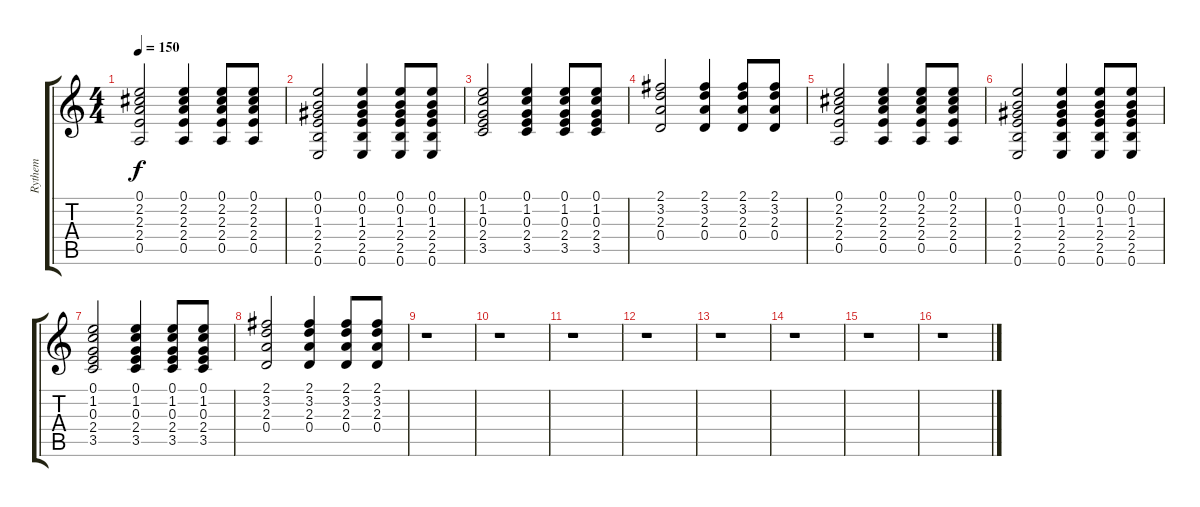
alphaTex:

\track ("Rythem" "Rythem") {instrument acousticguitarsteel}
\staff {score tabs}
\tuning (E4 B3 G3 D3 A2 E2) {hide}
\ts (4 4)
\tempo 150
\clef g2
\ks c
(0.1 2.2 2.3 2.4 0.5).2{dy f} (0.1 2.2 2.3 2.4 0.5).4 (0.1 2.2 2.3 2.4 0.5).8 (0.1 2.2 2.3 2.4 0.5).8 |
(0.1 0.2 1.3 2.4 2.5 0.6).2 (0.1 0.2 1.3 2.4 2.5 0.6).4 (0.1 0.2 1.3 2.4 2.5 0.6).8 (0.1 0.2 1.3 2.4 2.5 0.6).8 |
(0.1 1.2 0.3 2.4 3.5).2 (0.1 1.2 0.3 2.4 3.5).4 (0.1 1.2 0.3 2.4 3.5).8 (0.1 1.2 0.3 2.4 3.5).8 |
(2.1 3.2 2.3 0.4).2 (2.1 3.2 2.3 0.4).4 (2.1 3.2 2.3 0.4).8 (2.1 3.2 2.3 0.4).8 |
(0.1 2.2 2.3 2.4 0.5).2 (0.1 2.2 2.3 2.4 0.5).4 (0.1 2.2 2.3 2.4 0.5).8 (0.1 2.2 2.3 2.4 0.5).8 |
(0.1 0.2 1.3 2.4 2.5 0.6).2 (0.1 0.2 1.3 2.4 2.5 0.6).4 (0.1 0.2 1.3 2.4 2.5 0.6).8 (0.1 0.2 1.3 2.4 2.5 0.6).8 |
(0.1 1.2 0.3 2.4 3.5).2 (0.1 1.2 0.3 2.4 3.5).4 (0.1 1.2 0.3 2.4 3.5).8 (0.1 1.2 0.3 2.4 3.5).8 |
(2.1 3.2 2.3 0.4).2 (2.1 3.2 2.3 0.4).4 (2.1 3.2 2.3 0.4).8 (2.1 3.2 2.3 0.4).8 |
r.1 |
r.1 |
r.1 |
r.1 |
r.1 |
r.1 |
r.1 |
r.1
